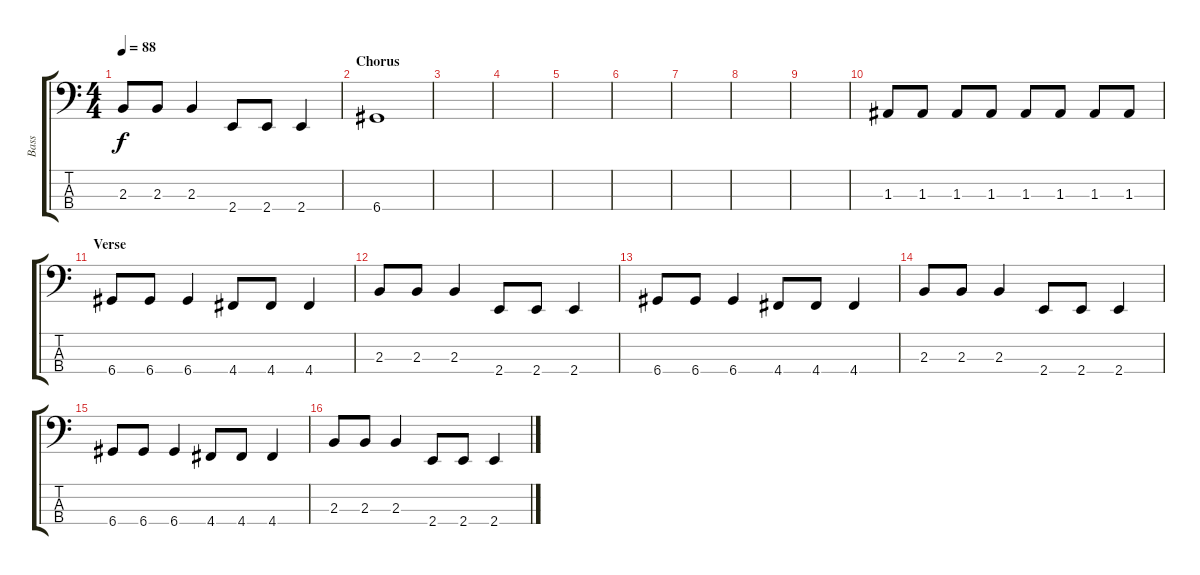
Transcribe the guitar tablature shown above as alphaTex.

\track ("Bass" "Bass") {instrument electricbassfinger}
\staff {score tabs}
\tuning (G2 D2 A1 D1) {hide}
\ts (4 4)
\tempo 88
\clef f4
\ks c
2.3.8{dy f} 2.3.8 2.3.4 2.4.8 2.4.8 2.4.4 |
\section ("" "Chorus")
6.4.1 |
|
|
|
|
|
|
|
1.3.8 1.3.8 1.3.8 1.3.8 1.3.8 1.3.8 1.3.8 1.3.8 |
\section ("" "Verse")
6.4.8 6.4.8 6.4.4 4.4.8 4.4.8 4.4.4 |
2.3.8 2.3.8 2.3.4 2.4.8 2.4.8 2.4.4 |
6.4.8 6.4.8 6.4.4 4.4.8 4.4.8 4.4.4 |
2.3.8 2.3.8 2.3.4 2.4.8 2.4.8 2.4.4 |
6.4.8 6.4.8 6.4.4 4.4.8 4.4.8 4.4.4 |
2.3.8 2.3.8 2.3.4 2.4.8 2.4.8 2.4.4
